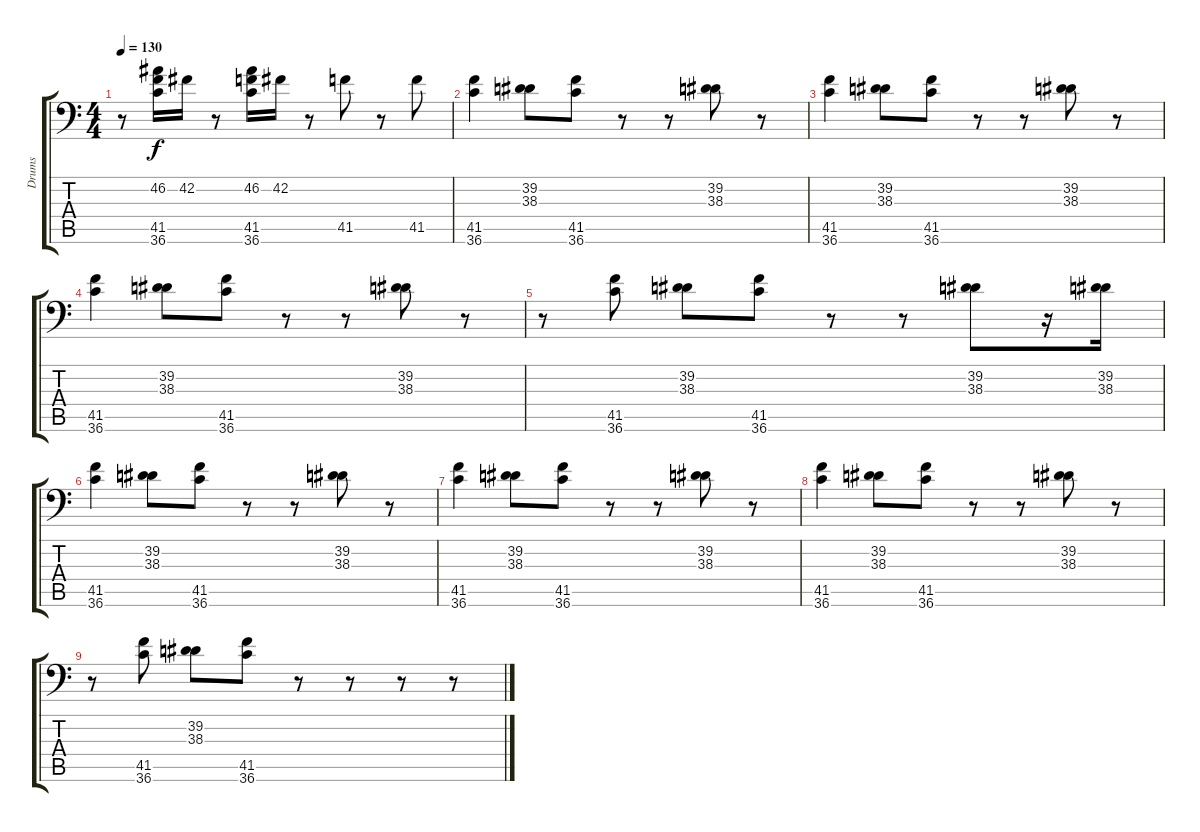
\track ("Drums" "Drums") {instrument acousticgrandpiano}
\staff {score tabs}
\tuning (C-1 C-1 C-1 C-1 C-1 C-1) {hide}
\ts (4 4)
\tempo 130
\clef f4
\ks c
r.8{dy f} (46.2 41.5 36.6).16 42.2.16 r.8 (46.2 41.5 36.6).16 42.2.16 r.8 41.5.8 r.8 41.5.8 |
(41.5 36.6).4 (39.2 38.3).8 (41.5 36.6).8 r.8 r.8 (39.2 38.3).8 r.8 |
(41.5 36.6).4 (39.2 38.3).8 (41.5 36.6).8 r.8 r.8 (39.2 38.3).8 r.8 |
(41.5 36.6).4 (39.2 38.3).8 (41.5 36.6).8 r.8 r.8 (39.2 38.3).8 r.8 |
r.8 (41.5 36.6).8 (39.2 38.3).8 (41.5 36.6).8 r.8 r.8 (39.2 38.3).8 r.16 (39.2 38.3).16 |
(41.5 36.6).4 (39.2 38.3).8 (41.5 36.6).8 r.8 r.8 (39.2 38.3).8 r.8 |
(41.5 36.6).4 (39.2 38.3).8 (41.5 36.6).8 r.8 r.8 (39.2 38.3).8 r.8 |
(41.5 36.6).4 (39.2 38.3).8 (41.5 36.6).8 r.8 r.8 (39.2 38.3).8 r.8 |
r.8 (41.5 36.6).8 (39.2 38.3).8 (41.5 36.6).8 r.8 r.8 r.8 r.8
